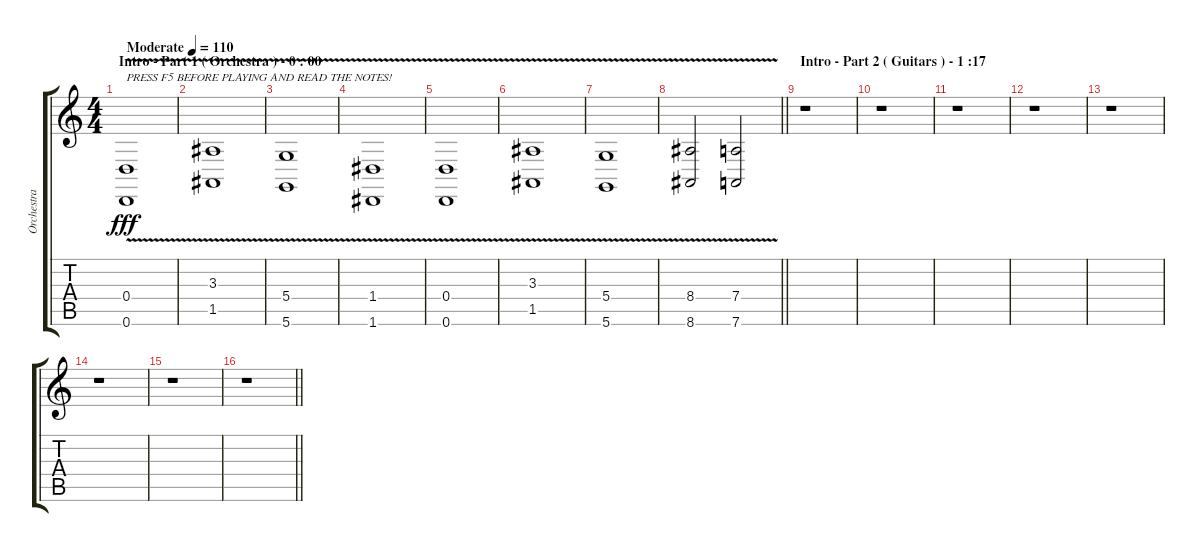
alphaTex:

\track ("Orchestra String 1" "Orchestra ") {instrument stringensemble1}
\staff {score tabs}
\tuning (E4 B3 G3 D3 A2 D2) {hide}
\ts (4 4)
\section ("" "Intro - Part 1 ( Orchestra ) - 0 : 00")
\tempo (110 "Moderate")
\clef g2
\ks c
(0.4{v} 0.6{v}).1{txt "PRESS F5 BEFORE PLAYING AND READ THE NOTES!" dy fff instrument stringensemble1} |
(3.3{v} 1.5{v}).1 |
(5.4{v} 5.6{v}).1 |
(1.4{v} 1.6{v}).1 |
(0.4{v} 0.6{v}).1 |
(3.3{v} 1.5{v}).1 |
(5.4{v} 5.6{v}).1 |
\barLineRight lightlight
(8.4{v} 8.6{v}).2 (7.4{v} 7.6{v}).2 |
\section ("" "Intro - Part 2 ( Guitars ) - 1 :17")
r.1 |
r.1 |
r.1 |
r.1 |
r.1 |
r.1 |
r.1 |
\barLineRight lightlight
r.1
